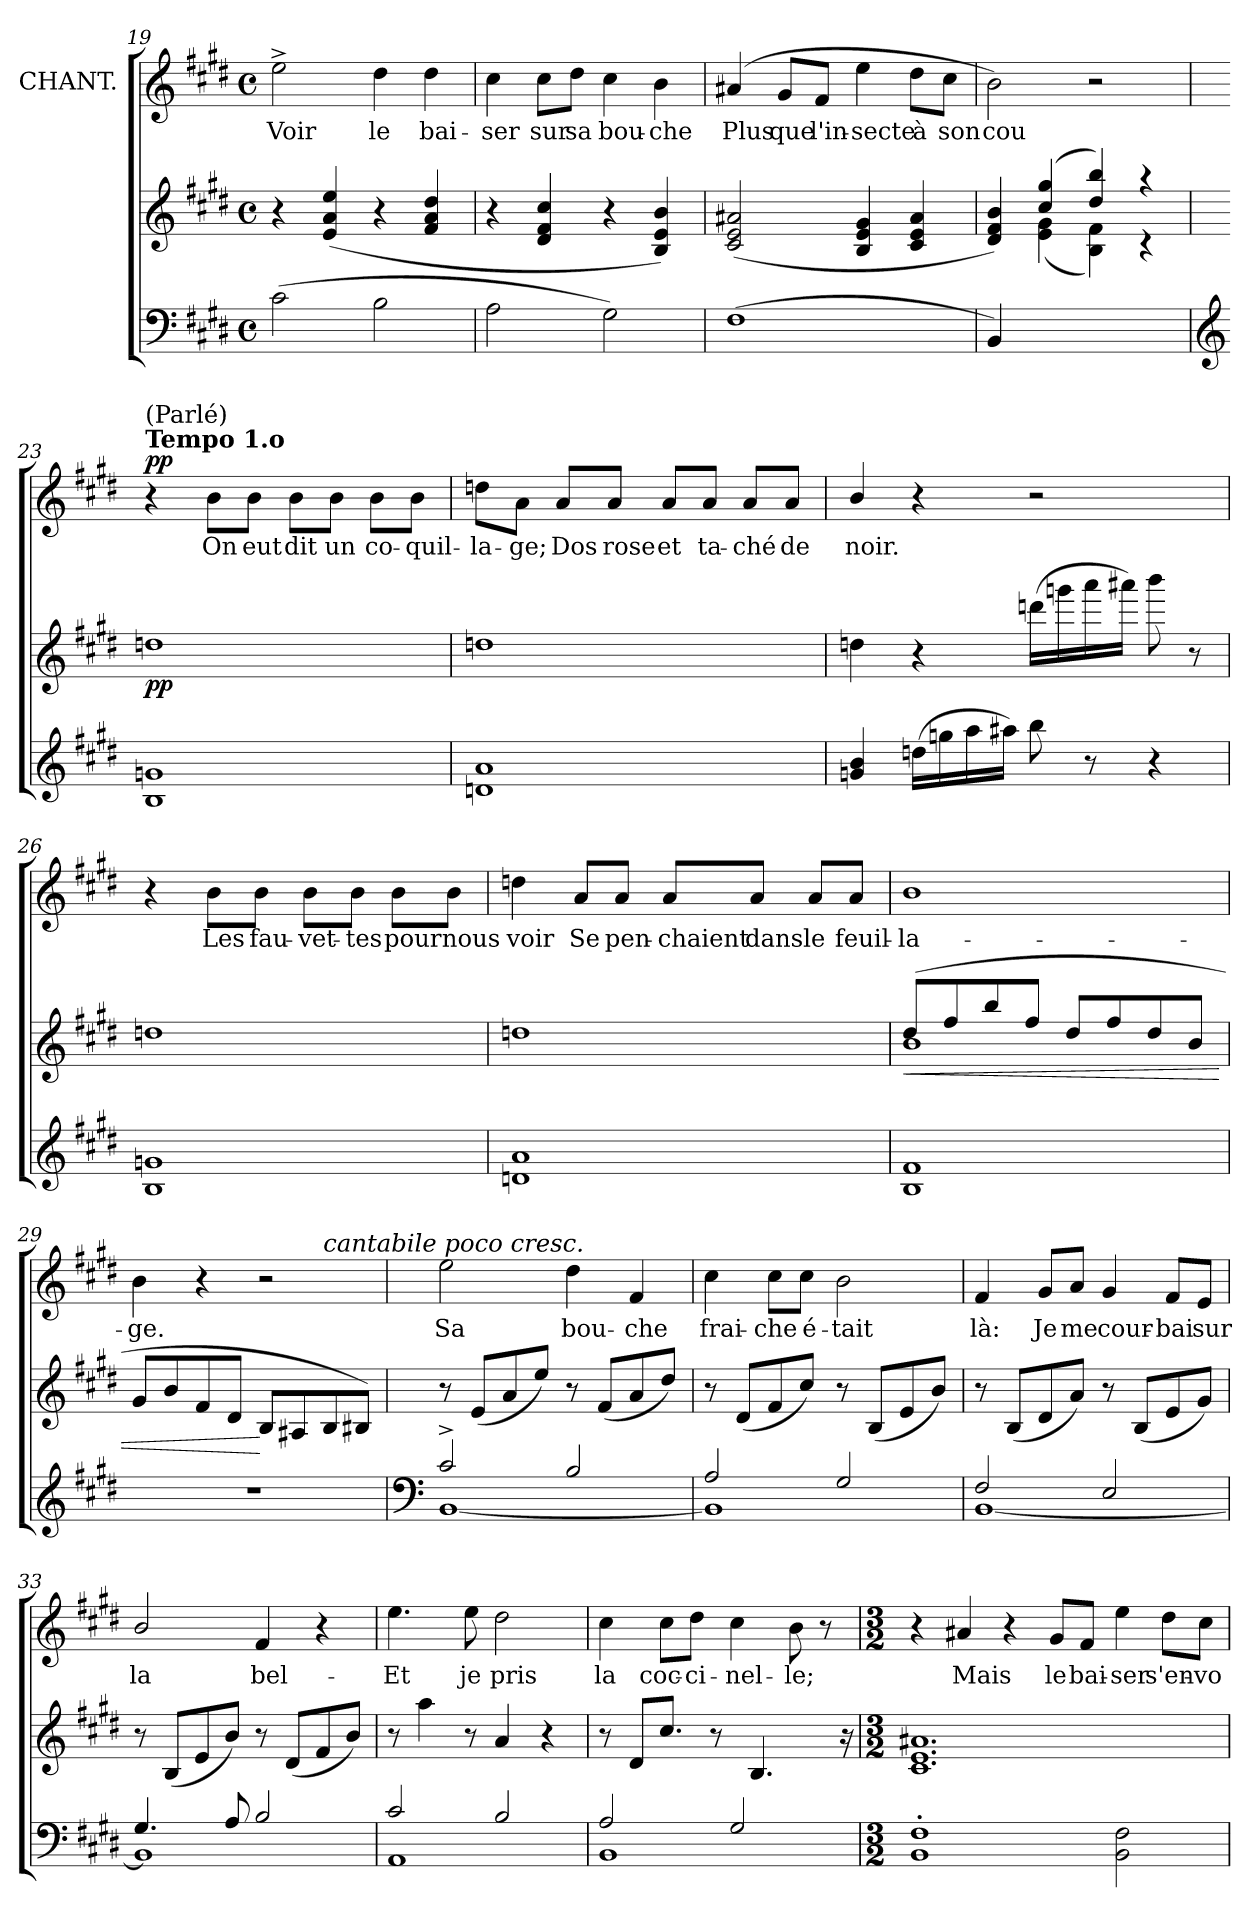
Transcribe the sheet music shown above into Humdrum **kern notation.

**kern	**kern	**dynam	**kern	**text	**dynam
*part3	*part2	*part2	*part1	*part1	*part1
*staff3	*staff2	*staff2	*staff1	*staff1	*staff1
*	*	*	*I"CHANT.	*	*
!!LO:LB:g=z
*clefF4	*clefG2	*	*clefG2	*	*
*k[f#c#g#d#]	*k[f#c#g#d#]	*	*k[f#c#g#d#]	*	*
*E:	*E:	*	*E:	*	*
*M4/4	*M4/4	*	*M4/4	*	*
*met(c)	*met(c)	*	*met(c)	*	*
=19	=19	=19	=19	=19	=19
!	!	!	!	!LO:LY:b	!
(<2c#\	4r	.	2ee^>\	Voir	.
.	(4e/ 4a/ 4ee/	.	.	.	.
!	!	!	!	!LO:LY:b	!
2B\	4r	.	4dd#\	le	.
!	!	!	!	!LO:LY:b	!
.	4f#/ 4a/ 4dd#/	.	4dd#\	bai-	.
=20	=20	=20	=20	=20	=20
!	!	!	!	!LO:LY:b	!
2A\	4r	.	4cc#\	-ser	.
!	!	!	!	!LO:LY:b	!
.	4d#/ 4f#/ 4cc#/	.	8cc#\L	sur	.
!	!	!	!	!LO:LY:b	!
.	.	.	8dd#\J	sa	.
!	!	!	!	!LO:LY:b	!
2G#\)	4r	.	4cc#\	bou-	.
!	!	!	!	!LO:LY:b	!
.	4B/ 4e/ 4b/)	.	4b\	-che	.
=21	=21	=21	=21	=21	=21
!	!	!	!	!LO:LY:b	!
(<1F#	(2c#/ 2e/ 2a#X/	.	(4a#X/	Plus	.
!	!	!	!	!LO:LY:b	!
.	.	.	8g#/L	que	.
!	!	!	!	!LO:LY:b	!
.	.	.	8f#/J	l'in-	.
!	!	!	!	!LO:LY:b	!
.	4B/ 4e/ 4g#/	.	4ee\	-secte	.
!	!	!	!	!LO:LY:b	!
.	4c#/ 4e/ 4a#/	.	8dd#\L	à	.
!	!	!	!	!LO:LY:b	!
.	.	.	8cc#\J	son	.
=22	=22	=22	=22	=22	=22
*	*^	*	*	*	*
!	!	!	!	!	!LO:LY:b	!
4BB/)	4d#/ 4f#/ 4b/)	4ryy	.	2b\)	cou	.
4ryy	(4cc#/ 4gg#/	(4e\ 4g#\	.	.	.	.
2ryy	4dd#/ 4bb/)	4B\ 4f#\)	.	2r	.	.
.	4raa	4rc	.	.	.	.
*	*v	*v	*	*	*	*
=23	=23	=23	=23	=23	=23
*clefG2	*	*	*	*	*
*	*^	*	*	*	*
!	!	!	!	!LO:TX:a:B:t=Tempo 1.o	!	!
!	!	!	!	!LO:TX:a:t=(Parlé)	!	!
!	!	!	!LO:DY:b	!	!	!LO:DY:b
*	*v	*v	*	*	*	*
1B 1gn	1ddn	pp	4r	.	pp
!	!	!	!	!LO:LY:b	!
.	.	.	8b\L	On	.
!	!	!	!	!LO:LY:b	!
.	.	.	8b\J	eut	.
!	!	!	!	!LO:LY:b	!
.	.	.	8b\L	dit	.
!	!	!	!	!LO:LY:b	!
.	.	.	8b\J	un	.
!	!	!	!	!LO:LY:b	!
.	.	.	8b\L	co-	.
!	!	!	!	!LO:LY:b	!
.	.	.	8b\J	-quil-	.
!!LO:PB:g=z
=24	=24	=24	=24	=24	=24
!	!	!	!	!LO:LY:b	!
1dn 1a	1ddn	.	8ddn\L	-la-	.
!	!	!	!	!LO:LY:b	!
.	.	.	8a\J	-ge;	.
!	!	!	!	!LO:LY:b	!
.	.	.	8a/L	Dos	.
!	!	!	!	!LO:LY:b	!
.	.	.	8a/J	rose	.
!	!	!	!	!LO:LY:b	!
.	.	.	8a/L	et	.
!	!	!	!	!LO:LY:b	!
.	.	.	8a/J	ta-	.
!	!	!	!	!LO:LY:b	!
.	.	.	8a/L	-ché	.
!	!	!	!	!LO:LY:b	!
.	.	.	8a/J	de	.
=25	=25	=25	=25	=25	=25
!	!	!	!	!LO:LY:b	!
4gn/ 4b/	4ddn\	.	4b/	noir.	.
(>16ddn\LL	4r	.	4r	.	.
16ggn\	.	.	.	.	.
16aa\	.	.	.	.	.
16aa#X\JJ)	.	.	.	.	.
8bb\	(>16dddn\LL	.	2r	.	.
.	16gggn\	.	.	.	.
8r	16aaa\	.	.	.	.
.	16aaa#X\JJ)	.	.	.	.
4r	8bbb\	.	.	.	.
.	8r	.	.	.	.
=26	=26	=26	=26	=26	=26
1B 1gn	1ddn	.	4r	.	.
!	!	!	!	!LO:LY:b	!
.	.	.	8b\L	Les	.
!	!	!	!	!LO:LY:b	!
.	.	.	8b\J	fau-	.
!	!	!	!	!LO:LY:b	!
.	.	.	8b\L	-vet-	.
!	!	!	!	!LO:LY:b	!
.	.	.	8b\J	-tes	.
!	!	!	!	!LO:LY:b	!
.	.	.	8b\L	pour	.
!	!	!	!	!LO:LY:b	!
.	.	.	8b\J	nous	.
=27	=27	=27	=27	=27	=27
!	!	!	!	!LO:LY:b	!
1dn 1a	1ddn	.	4ddn\	voir	.
!	!	!	!	!LO:LY:b	!
.	.	.	8a/L	Se	.
!	!	!	!	!LO:LY:b	!
.	.	.	8a/J	pen-	.
!	!	!	!	!LO:LY:b	!
.	.	.	8a/L	-chaient	.
!	!	!	!	!LO:LY:b	!
.	.	.	8a/J	dans	.
!	!	!	!	!LO:LY:b	!
.	.	.	8a/L	le	.
!	!	!	!	!LO:LY:b	!
.	.	.	8a/J	feuil-	.
!!LO:LB:g=z
=28	=28	=28	=28	=28	=28
!	!	!LO:HP:b	!	!LO:LY:b	!
*	*^	*	*	*	*
1B 1f#	(>8dd#/L	1b	<	1b	-la-	.
.	8ff#/	.	.	.	.	.
.	8bb/	.	.	.	.	.
.	8ff#/J	.	.	.	.	.
.	8dd#/L	.	.	.	.	.
.	8ff#/	.	.	.	.	.
.	8dd#/	.	.	.	.	.
.	8b/J	.	.	.	.	.
*	*v	*v	*	*	*	*
=29	=29	=29	=29	=29	=29
!	!	!	!	!LO:LY:b	!
*	*	*	*^	*	*
1r	8g#/L	.	4b\	2.ryy	-ge.	.
.	8b/	.	.	.	.	.
.	8f#/	.	4r	.	.	.
.	8d#/J	.	.	.	.	.
.	8B/L	[	2r	.	.	.
.	8A#X/	.	.	.	.	.
!	!	!	!	!LO:TX:a:i:t=cantabile poco cresc.	!	!
.	8B/	.	.	4ryy	.	.
.	8B#X/J)	.	.	.	.	.
*	*	*	*v	*v	*	*
=30	=30	=30	=30	=30	=30
*clefF4	*	*	*	*	*
*^	*	*	*^	*	*
!	!	!	!	!	!	!LO:LY:b	!
*	*	*	*	*v	*v	*	*
2c#^>/	[<1BB	8r	.	2ee\	Sa	.
.	.	(<8e/L	.	.	.	.
.	.	8a/	.	.	.	.
.	.	8ee/J)	.	.	.	.
!	!	!	!	!	!LO:LY:b	!
2B/	.	8r	.	4dd#\	bou-	.
.	.	(<8f#/L	.	.	.	.
!	!	!	!	!	!LO:LY:b	!
.	.	8a/	.	4f#/	-che	.
.	.	8dd#/J)	.	.	.	.
=31	=31	=31	=31	=31	=31	=31
!	!	!	!	!	!LO:LY:b	!
2A/	1BB]	8r	.	4cc#\	frai-	.
.	.	(<8d#/L	.	.	.	.
!	!	!	!	!	!LO:LY:b	!
.	.	8f#/	.	8cc#\L	-che	.
!	!	!	!	!	!LO:LY:b	!
.	.	8cc#/J)	.	8cc#\J	é-	.
!	!	!	!	!	!LO:LY:b	!
2G#/	.	8r	.	2b\	-tait	.
.	.	(<8B/L	.	.	.	.
.	.	8e/	.	.	.	.
.	.	8b/J)	.	.	.	.
=32	=32	=32	=32	=32	=32	=32
!	!	!	!	!	!LO:LY:b	!
2F#/	[<1BB	8r	.	4f#/	là:	.
.	.	(<8B/L	.	.	.	.
!	!	!	!	!	!LO:LY:b	!
.	.	8d#/	.	8g#/L	Je	.
!	!	!	!	!	!LO:LY:b	!
.	.	8a/J)	.	8a/J	me	.
!	!	!	!	!	!LO:LY:b	!
2E/	.	8r	.	4g#/	cour-	.
.	.	(<8B/L	.	.	.	.
!	!	!	!	!	!LO:LY:b	!
.	.	8e/	.	8f#/L	-bai	.
!	!	!	!	!	!LO:LY:b	!
.	.	8g#/J)	.	8e/J	sur	.
=33	=33	=33	=33	=33	=33	=33
!	!	!	!	!	!LO:LY:b	!
4.G#/	1BB]	8r	.	2b/	la	.
.	.	(<8B/L	.	.	.	.
.	.	8e/	.	.	.	.
8A/	.	8b/J)	.	.	.	.
!	!	!	!	!	!LO:LY:b	!
2B/	.	8r	.	4f#/	bel-	.
.	.	(<8d#/L	.	.	.	.
!	!	!	!	!	!LO:LY:b	!
.	.	8f#/	.	4r	-le,	.
.	.	8b/J)	.	.	.	.
!!LO:LB:g=z
=34	=34	=34	=34	=34	=34	=34
!	!	!	!	!	!LO:LY:b	!
2c#/	1AA	8r	.	4.ee\	Et	.
.	.	4aa\	.	.	.	.
!	!	!	!	!	!LO:LY:b	!
.	.	8r	.	8ee\	je	.
!	!	!	!	!	!LO:LY:b	!
2B/	.	4a/	.	2dd#\	pris	.
.	.	4r	.	.	.	.
=35	=35	=35	=35	=35	=35	=35
!	!	!	!	!	!LO:LY:b	!
2A/	1BB	8r	.	4cc#\	la	.
.	.	8d#/L	.	.	.	.
!	!	!	!	!	!LO:LY:b	!
.	.	8.cc#/J	.	8cc#\L	coc-	.
!	!	!	!	!	!LO:LY:b	!
.	.	.	.	8dd#\J	-ci-	.
.	.	8r	.	.	.	.
!	!	!	!	!	!LO:LY:b	!
2G#/	.	.	.	4cc#\	-nel-	.
.	.	4.B/	.	.	.	.
!	!	!	!	!	!LO:LY:b	!
.	.	.	.	8b\	-le;	.
.	.	.	.	8r	.	.
.	.	16r	.	.	.	.
*v	*v	*	*	*	*	*
=36	=36	=36	=36	=36	=36
*M3/2	*M3/2	*	*M3/2	*	*
1BB'> 1F#'>	1.c# 1.e 1.a#X	.	4r	.	.
!	!	!	!	!LO:LY:b	!
.	.	.	4a#X/	Mais	.
.	.	.	4r	.	.
!	!	!	!	!LO:LY:b	!
.	.	.	8g#/L	le	.
!	!	!	!	!LO:LY:b	!
.	.	.	8f#/J	bai-	.
!	!	!	!	!LO:LY:b	!
2BB\ 2F#\	.	.	4ee\	-ser	.
!	!	!	!	!LO:LY:b	!
.	.	.	8dd#\L	s'en-	.
!	!	!	!	!LO:LY:b	!
.	.	.	8cc#\J	-vo-	.
=	=	=	=	=	=
*-	*-	*-	*-	*-	*-
